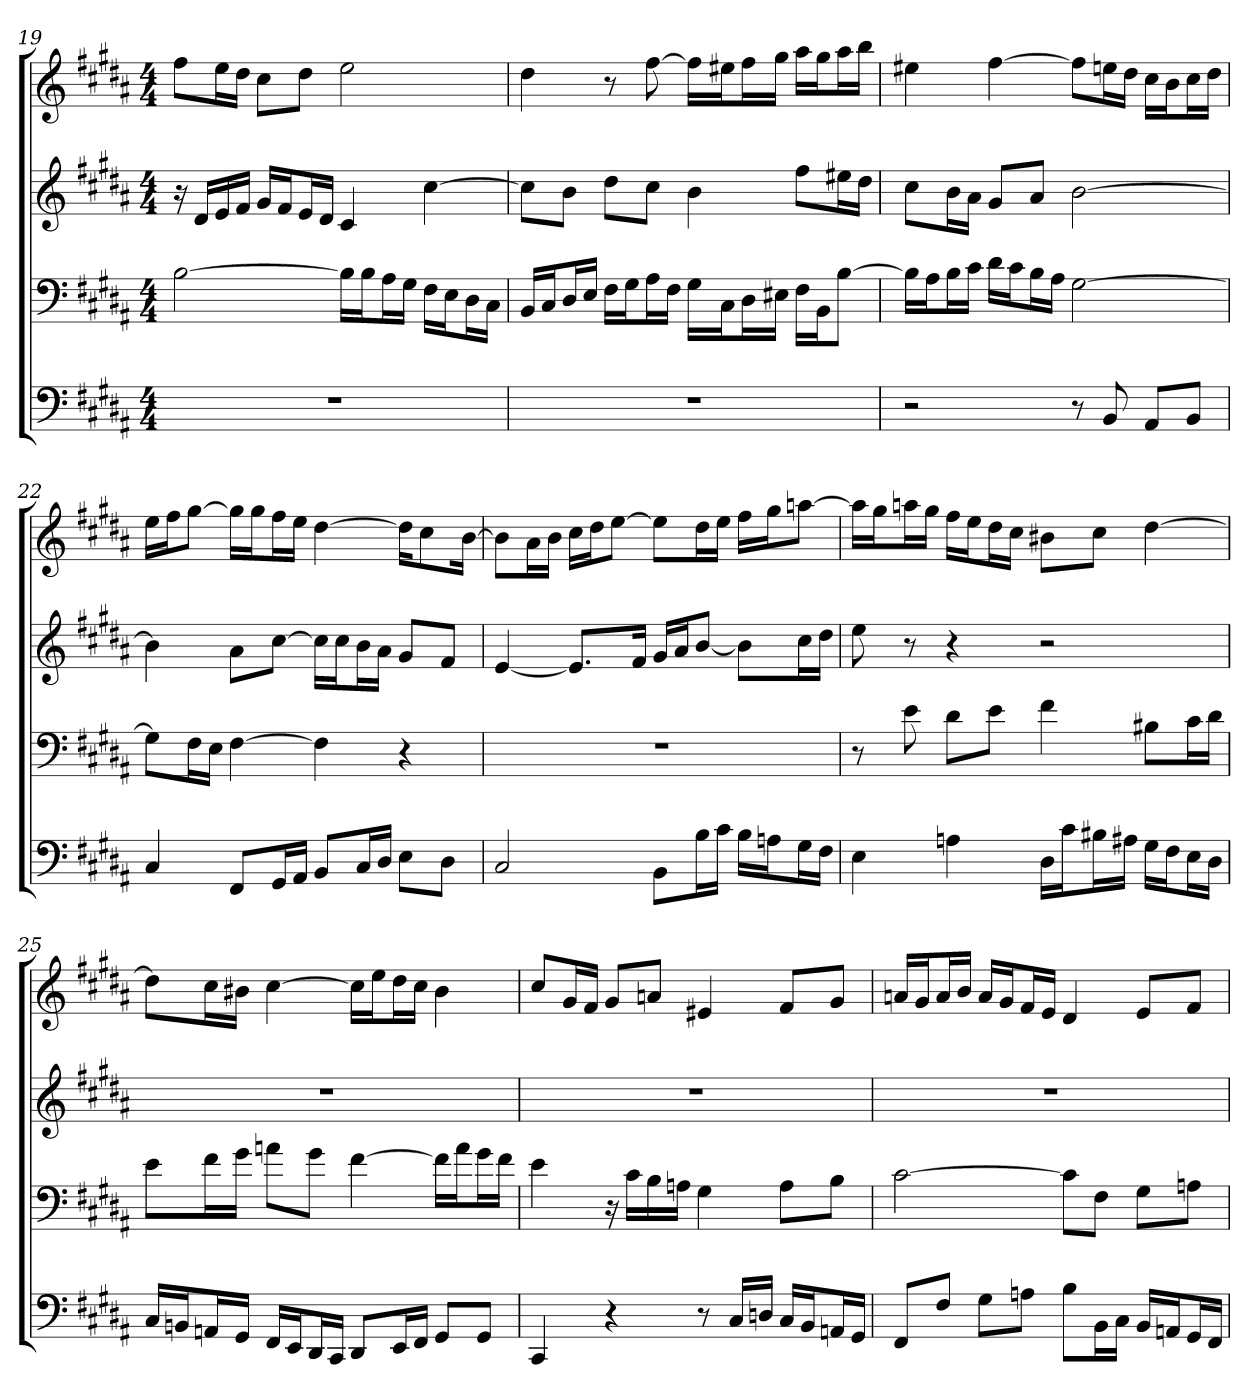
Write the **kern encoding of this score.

**kern	**kern	**kern	**kern
*part4	*part3	*part2	*part1
*staff4	*staff3	*staff2	*staff1
*clefF4	*clefF4	*clefG2	*clefG2
*k[f#c#g#d#a#]	*k[f#c#g#d#a#]	*k[f#c#g#d#a#]	*k[f#c#g#d#a#]
*B:	*B:	*B:	*B:
*M4/4	*M4/4	*M4/4	*M4/4
=19	=19	=19	=19
1r	[2B	16r	8ff#\L
.	.	16d#/LL	.
.	.	16e/	16ee\L
.	.	16f#/JJ	16dd#\JJ
.	.	16g#/LL	8cc#\L
.	.	16f#/J	.
.	.	16e/L	8dd#\J
.	.	16d#/JJ	.
.	16B\LL]	4c#	2ee
.	16B\J	.	.
.	16A#\L	.	.
.	16G#\JJ	.	.
.	16F#\LL	[4cc#	.
.	16E\J	.	.
.	16D#\L	.	.
.	16C#\JJ	.	.
=20	=20	=20	=20
1r	16BB/LL	8cc#\L]	4dd#
.	16C#/J	.	.
.	16D#/L	8b\J	.
.	16E/JJ	.	.
.	16F#\LL	8dd#\L	8r
.	16G#\J	.	.
.	16A#\L	8cc#\J	[8ff#
.	16F#\JJ	.	.
.	16G#\LL	4b	16ff#\LL]
.	16C#\J	.	16ee#X\J
.	16D#\L	.	16ff#\L
.	16E#X\JJ	.	16gg#\JJ
.	16F#\LL	8ff#\L	16aa#\LL
.	16BB\J	.	16gg#\J
.	[8B\J	16ee#X\L	16aa#\L
.	.	16dd#\JJ	16bb\JJ
=21	=21	=21	=21
2r	16B\LL]	8cc#\L	4ee#X
.	16A#\J	.	.
.	16B\L	16b\L	.
.	16c#\JJ	16a#\JJ	.
.	16d#\LL	8g#/L	[4ff#
.	16c#\J	.	.
.	16B\L	8a#/J	.
.	16A#\JJ	.	.
8r	[2G#	[2b	8ff#\L]
8BB	.	.	16een\L
.	.	.	16dd#\JJ
8AA#/L	.	.	16cc#\LL
.	.	.	16b\J
8BB/J	.	.	16cc#\L
.	.	.	16dd#\JJ
=22	=22	=22	=22
4C#	8G#\L]	4b]	16ee\LL
.	.	.	16ff#\J
.	16F#\L	.	[8gg#\J
.	16E\JJ	.	.
8FF#/L	[4F#	8a#\L	16gg#\LL]
.	.	.	16gg#\J
16GG#/L	.	[8cc#\J	16ff#\L
16AA#/JJ	.	.	16ee\JJ
8BB/L	4F#]	16cc#\LL]	[4dd#
.	.	16cc#\J	.
16C#/L	.	16b\L	.
16D#/JJ	.	16a#\JJ	.
8E\L	4r	8g#/L	16dd#\KL]
.	.	.	8cc#\
8D#\J	.	8f#/J	.
.	.	.	[16b\Jk
=23	=23	=23	=23
2C#	1r	[4e	8b\L]
.	.	.	16a#\L
.	.	.	16b\JJ
.	.	8.e/L]	16cc#\LL
.	.	.	16dd#\J
.	.	.	[8ee\J
.	.	16f#/Jk	.
8BB\L	.	16g#/LL	8ee\L]
.	.	16a#/J	.
16B\L	.	[8b/J	16dd#\L
16c#\JJ	.	.	16ee\JJ
16B\LL	.	8b\L]	16ff#\LL
16An\J	.	.	16gg#\J
16G#\L	.	16cc#\L	[8aan\J
16F#\JJ	.	16dd#\JJ	.
=24	=24	=24	=24
4E	8r	8ee	16aa\LL]
.	.	.	16gg#\J
.	8e	8r	16aan\L
.	.	.	16gg#\JJ
4An	8d#\L	4r	16ff#\LL
.	.	.	16ee\J
.	8e\J	.	16dd#\L
.	.	.	16cc#\JJ
16D#\LL	4f#	2r	8b#X\L
16c#\J	.	.	.
16B#X\L	.	.	8cc#\J
16A#X\JJ	.	.	.
16G#\LL	8B#X\L	.	[4dd#
16F#\J	.	.	.
16E\L	16c#\L	.	.
16D#\JJ	16d#\JJ	.	.
=25	=25	=25	=25
16C#/LL	8e\L	1r	8dd#\L]
16BBn/J	.	.	.
16AAn/L	16f#\L	.	16cc#\L
16GG#/JJ	16g#\JJ	.	16b#X\JJ
16FF#/LL	8an\L	.	[4cc#
16EE/J	.	.	.
16DD#/L	8g#\J	.	.
16CC#/JJ	.	.	.
8DD#/L	[4f#	.	16cc#\LL]
.	.	.	16ee\J
16EE/L	.	.	16dd#\L
16FF#/JJ	.	.	16cc#\JJ
8GG#/L	16f#\LL]	.	4b#
.	16a\J	.	.
8GG#/J	16g#\L	.	.
.	16f#\JJ	.	.
=26	=26	=26	=26
4CC#	4e	1r	8cc#/L
.	.	.	16g#/L
.	.	.	16f#/JJ
4r	16r	.	8g#/L
.	16c#\LL	.	.
.	16B\	.	8an/J
.	16An\JJ	.	.
8r	4G#	.	4e#X
16C#/LL	.	.	.
16Dn/JJ	.	.	.
16C#/LL	8A\L	.	8f#/L
16BB/J	.	.	.
16AAn/L	8B\J	.	8g#/J
16GG#/JJ	.	.	.
=27	=27	=27	=27
8FF#/L	[2c#	1r	16an/LL
.	.	.	16g#/J
8F#/J	.	.	16a/L
.	.	.	16b/JJ
8G#\L	.	.	16a/LL
.	.	.	16g#/J
8An\J	.	.	16f#/L
.	.	.	16e/JJ
8B\L	8c#\L]	.	4d#
16BB\L	8F#\J	.	.
16C#\JJ	.	.	.
16BB/LL	8G#\L	.	8e/L
16AAn/J	.	.	.
16GG#/L	8An\J	.	8f#/J
16FF#/JJ	.	.	.
=	=	=	=
*-	*-	*-	*-
